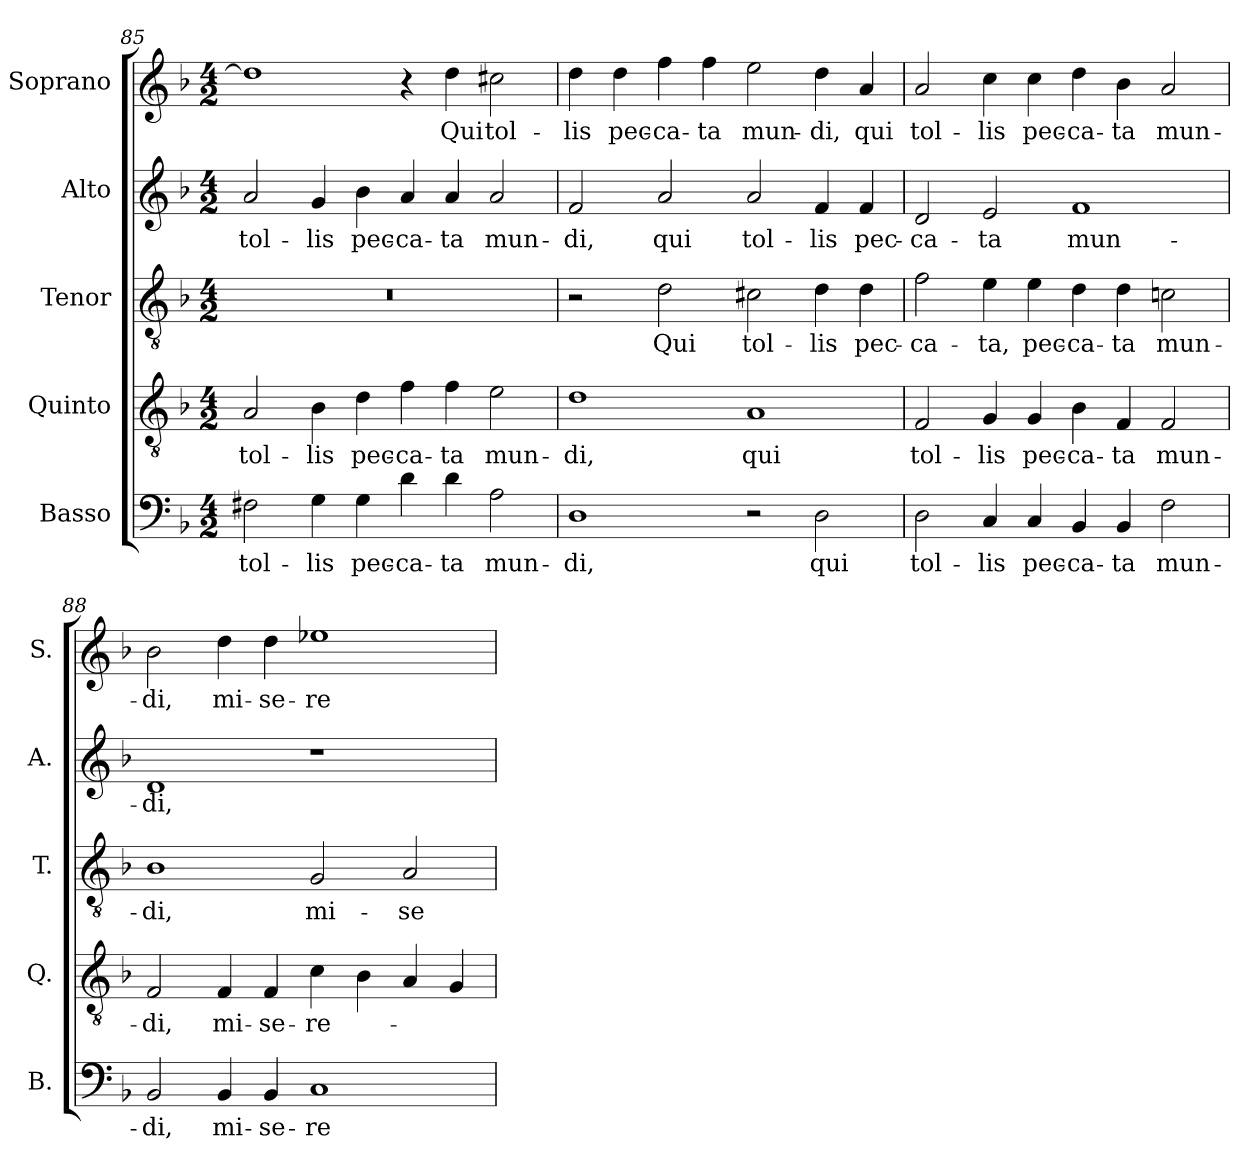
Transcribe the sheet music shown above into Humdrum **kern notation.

**kern	**text	**kern	**text	**kern	**text	**kern	**text	**kern	**text
*part5	*part5	*part4	*part4	*part3	*part3	*part2	*part2	*part1	*part1
*staff5	*staff5	*staff4	*staff4	*staff3	*staff3	*staff2	*staff2	*staff1	*staff1
*I"Basso	*	*I"Quinto	*	*I"Tenor	*	*I"Alto	*	*I"Soprano	*
*I'B.	*	*I'Q.	*	*I'T.	*	*I'A.	*	*I'S.	*
!!LO:LB:g=z
*clefF4	*	*clefGv2	*	*clefGv2	*	*clefG2	*	*clefG2	*
*	*	*ITrd7c12	*	*ITrd7c12	*	*	*	*	*
*k[b-]	*	*k[b-]	*	*k[b-]	*	*k[b-]	*	*k[b-]	*
*F:	*	*F:	*	*F:	*	*F:	*	*F:	*
*M4/2	*	*M4/2	*	*M4/2	*	*M4/2	*	*M4/2	*
=85	=85	=85	=85	=85	=85	=85	=85	=85	=85
!	!LO:LY:b:color=#000000	!	!	!	!	!	!	!	!
!	!	!	!LO:LY:b:color=#000000	!LO:N:vis=1	!	!	!	!	!
!	!	!	!	!	!	!	!LO:LY:b:color=#000000	!	!
2F#Xi\	tol-	2AAi/	tol-	0r	.	2ai/	tol-	1ddi]	.
!	!LO:LY:b:color=#000000	!	!	!	!	!	!	!	!
!	!	!	!LO:LY:b:color=#000000	!	!	!	!	!	!
!	!	!	!	!	!	!	!LO:LY:b:color=#000000	!	!
4Gi\	-lis	4BB-i\	-lis	.	.	4gi/	-lis	.	.
!	!LO:LY:b:color=#000000	!	!	!	!	!	!	!	!
!	!	!	!LO:LY:b:color=#000000	!	!	!	!	!	!
!	!	!	!	!	!	!	!LO:LY:b:color=#000000	!	!
4Gi\	pec-	4Di\	pec-	.	.	4b-i\	pec-	.	.
!	!LO:LY:b:color=#000000	!	!	!	!	!	!	!	!
!	!	!	!LO:LY:b:color=#000000	!	!	!	!	!	!
!	!	!	!	!	!	!	!LO:LY:b:color=#000000	!	!
4di\	-ca-	4Fi\	-ca-	.	.	4ai/	-ca-	4r	.
!	!LO:LY:b:color=#000000	!	!	!	!	!	!	!	!
!	!	!	!LO:LY:b:color=#000000	!	!	!	!	!	!
!	!	!	!	!	!	!	!LO:LY:b:color=#000000	!	!
!	!	!	!	!	!	!	!	!	!LO:LY:b:color=#000000
4di\	-ta	4Fi\	-ta	.	.	4ai/	-ta	4ddi\	Qui
!	!LO:LY:b:color=#000000	!	!	!	!	!	!	!	!
!	!	!	!LO:LY:b:color=#000000	!	!	!	!	!	!
!	!	!	!	!	!	!	!LO:LY:b:color=#000000	!	!
!	!	!	!	!	!	!	!	!	!LO:LY:b:color=#000000
2Ai\	mun-	2Ei\	mun-	.	.	2ai/	mun-	2cc#Xi\	tol-
=86	=86	=86	=86	=86	=86	=86	=86	=86	=86
!	!LO:LY:b:color=#000000	!	!	!	!	!	!	!	!
!	!	!	!LO:LY:b:color=#000000	!	!	!	!	!	!
!	!	!	!	!	!	!	!LO:LY:b:color=#000000	!	!
!	!	!	!	!	!	!	!	!	!LO:LY:b:color=#000000
1Di	-di,	1Di	-di,	2r	.	2fi/	-di,	4ddi\	-lis
!	!	!	!	!	!	!	!	!	!LO:LY:b:color=#000000
.	.	.	.	.	.	.	.	4ddi\	pec-
!	!	!	!	!	!LO:LY:b:color=#000000	!	!	!	!
!	!	!	!	!	!	!	!LO:LY:b:color=#000000	!	!
!	!	!	!	!	!	!	!	!	!LO:LY:b:color=#000000
.	.	.	.	2Di\	Qui	2ai/	qui	4ffi\	-ca-
!	!	!	!	!	!	!	!	!	!LO:LY:b:color=#000000
.	.	.	.	.	.	.	.	4ffi\	-ta
!	!	!	!LO:LY:b:color=#000000	!	!	!	!	!	!
!	!	!	!	!	!LO:LY:b:color=#000000	!	!	!	!
!	!	!	!	!	!	!	!LO:LY:b:color=#000000	!	!
!	!	!	!	!	!	!	!	!	!LO:LY:b:color=#000000
2r	.	1AAi	qui	2C#Xi\	tol-	2ai/	tol-	2eei\	mun-
!	!LO:LY:b:color=#000000	!	!	!	!	!	!	!	!
!	!	!	!	!	!LO:LY:b:color=#000000	!	!	!	!
!	!	!	!	!	!	!	!LO:LY:b:color=#000000	!	!
!	!	!	!	!	!	!	!	!	!LO:LY:b:color=#000000
2Di\	qui	.	.	4Di\	-lis	4fi/	-lis	4ddi\	-di,
!	!	!	!	!	!LO:LY:b:color=#000000	!	!	!	!
!	!	!	!	!	!	!	!LO:LY:b:color=#000000	!	!
!	!	!	!	!	!	!	!	!	!LO:LY:b:color=#000000
.	.	.	.	4Di\	pec-	4fi/	pec-	4ai/	qui
=87	=87	=87	=87	=87	=87	=87	=87	=87	=87
!	!LO:LY:b:color=#000000	!	!	!	!	!	!	!	!
!	!	!	!LO:LY:b:color=#000000	!	!	!	!	!	!
!	!	!	!	!	!LO:LY:b:color=#000000	!	!	!	!
!	!	!	!	!	!	!	!LO:LY:b:color=#000000	!	!
!	!	!	!	!	!	!	!	!	!LO:LY:b:color=#000000
2Di\	tol-	2FFi/	tol-	2Fi\	-ca-	2di/	-ca-	2ai/	tol-
!	!LO:LY:b:color=#000000	!	!	!	!	!	!	!	!
!	!	!	!LO:LY:b:color=#000000	!	!	!	!	!	!
!	!	!	!	!	!LO:LY:b:color=#000000	!	!	!	!
!	!	!	!	!	!	!	!LO:LY:b:color=#000000	!	!
!	!	!	!	!	!	!	!	!	!LO:LY:b:color=#000000
4Ci/	-lis	4GGi/	-lis	4Ei\	-ta,	2ei/	-ta	4cci\	-lis
!	!LO:LY:b:color=#000000	!	!	!	!	!	!	!	!
!	!	!	!LO:LY:b:color=#000000	!	!	!	!	!	!
!	!	!	!	!	!LO:LY:b:color=#000000	!	!	!	!
!	!	!	!	!	!	!	!	!	!LO:LY:b:color=#000000
4Ci/	pec-	4GGi/	pec-	4Ei\	pec-	.	.	4cci\	pec-
!	!LO:LY:b:color=#000000	!	!	!	!	!	!	!	!
!	!	!	!LO:LY:b:color=#000000	!	!	!	!	!	!
!	!	!	!	!	!LO:LY:b:color=#000000	!	!	!	!
!	!	!	!	!	!	!	!LO:LY:b:color=#000000	!	!
!	!	!	!	!	!	!	!	!	!LO:LY:b:color=#000000
4BB-i/	-ca-	4BB-i\	-ca-	4Di\	-ca-	1fi	mun-	4ddi\	-ca-
!	!LO:LY:b:color=#000000	!	!	!	!	!	!	!	!
!	!	!	!LO:LY:b:color=#000000	!	!	!	!	!	!
!	!	!	!	!	!LO:LY:b:color=#000000	!	!	!	!
!	!	!	!	!	!	!	!	!	!LO:LY:b:color=#000000
4BB-i/	-ta	4FFi/	-ta	4Di\	-ta	.	.	4b-i\	-ta
!	!LO:LY:b:color=#000000	!	!	!	!	!	!	!	!
!	!	!	!LO:LY:b:color=#000000	!	!	!	!	!	!
!	!	!	!	!	!LO:LY:b:color=#000000	!	!	!	!
!	!	!	!	!	!	!	!	!	!LO:LY:b:color=#000000
2Fi\	mun-	2FFi/	mun-	2Cni\	mun-	.	.	2ai/	mun-
=88	=88	=88	=88	=88	=88	=88	=88	=88	=88
!	!LO:LY:b:color=#000000	!	!	!	!	!	!	!	!
!	!	!	!LO:LY:b:color=#000000	!	!	!	!	!	!
!	!	!	!	!	!LO:LY:b:color=#000000	!	!	!	!
!	!	!	!	!	!	!	!LO:LY:b:color=#000000	!	!
!	!	!	!	!	!	!	!	!	!LO:LY:b:color=#000000
2BB-i/	-di,	2FFi/	-di,	1BB-i	-di,	1di	-di,	2b-i\	-di,
!	!LO:LY:b:color=#000000	!	!	!	!	!	!	!	!
!	!	!	!LO:LY:b:color=#000000	!	!	!	!	!	!
!	!	!	!	!	!	!	!	!	!LO:LY:b:color=#000000
4BB-i/	mi-	4FFi/	mi-	.	.	.	.	4ddi\	mi-
!	!LO:LY:b:color=#000000	!	!	!	!	!	!	!	!
!	!	!	!LO:LY:b:color=#000000	!	!	!	!	!	!
!	!	!	!	!	!	!	!	!	!LO:LY:b:color=#000000
4BB-i/	-se-	4FFi/	-se-	.	.	.	.	4ddi\	-se-
!	!LO:LY:b:color=#000000	!	!	!	!	!	!	!	!
!	!	!	!LO:LY:b:color=#000000	!	!	!	!	!	!
!	!	!	!	!	!LO:LY:b:color=#000000	!	!	!	!
!	!	!	!	!	!	!	!	!	!LO:LY:b:color=#000000
1Ci	-re-	4Ci\	-re-	2GGi/	mi-	1r	.	1ee-Xi	-re-
.	.	4BB-i\	.	.	.	.	.	.	.
!	!	!	!	!	!LO:LY:b:color=#000000	!	!	!	!
.	.	4AAi/	.	2AAi/	-se-	.	.	.	.
.	.	4GGi/	.	.	.	.	.	.	.
=	=	=	=	=	=	=	=	=	=
*-	*-	*-	*-	*-	*-	*-	*-	*-	*-
